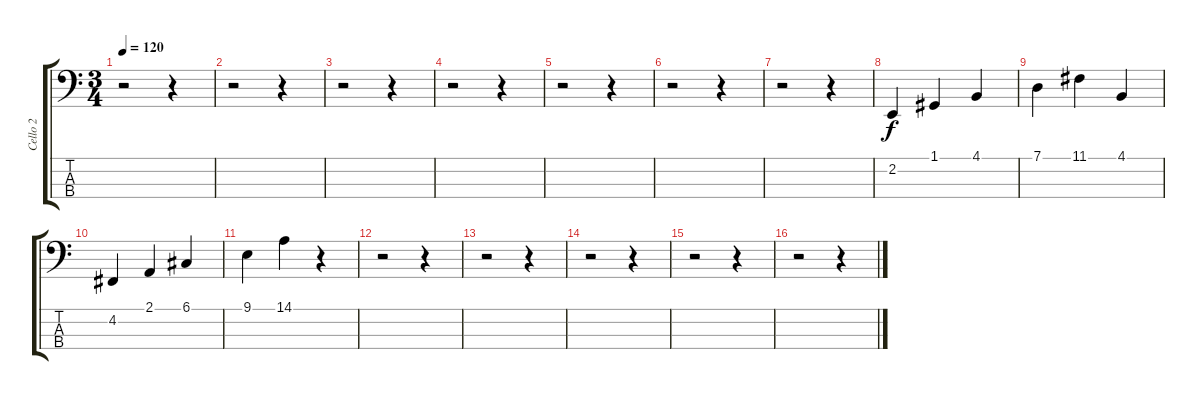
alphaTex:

\track ("Cello 2" "Cello 2") {instrument cello}
\staff {score tabs}
\tuning (G2 D2 A1 E1) {hide}
\ts (3 4)
\tempo 120
\clef f4
\ks c
r.2{dy f} r.4 |
r.2 r.4 |
r.2 r.4 |
r.2 r.4 |
r.2 r.4 |
r.2 r.4 |
r.2 r.4 |
2.2.4 1.1.4 4.1.4 |
7.1.4 11.1.4 4.1.4 |
4.2.4 2.1.4 6.1.4 |
9.1.4 14.1.4 r.4 |
r.2 r.4 |
r.2 r.4 |
r.2 r.4 |
r.2 r.4 |
r.2 r.4
